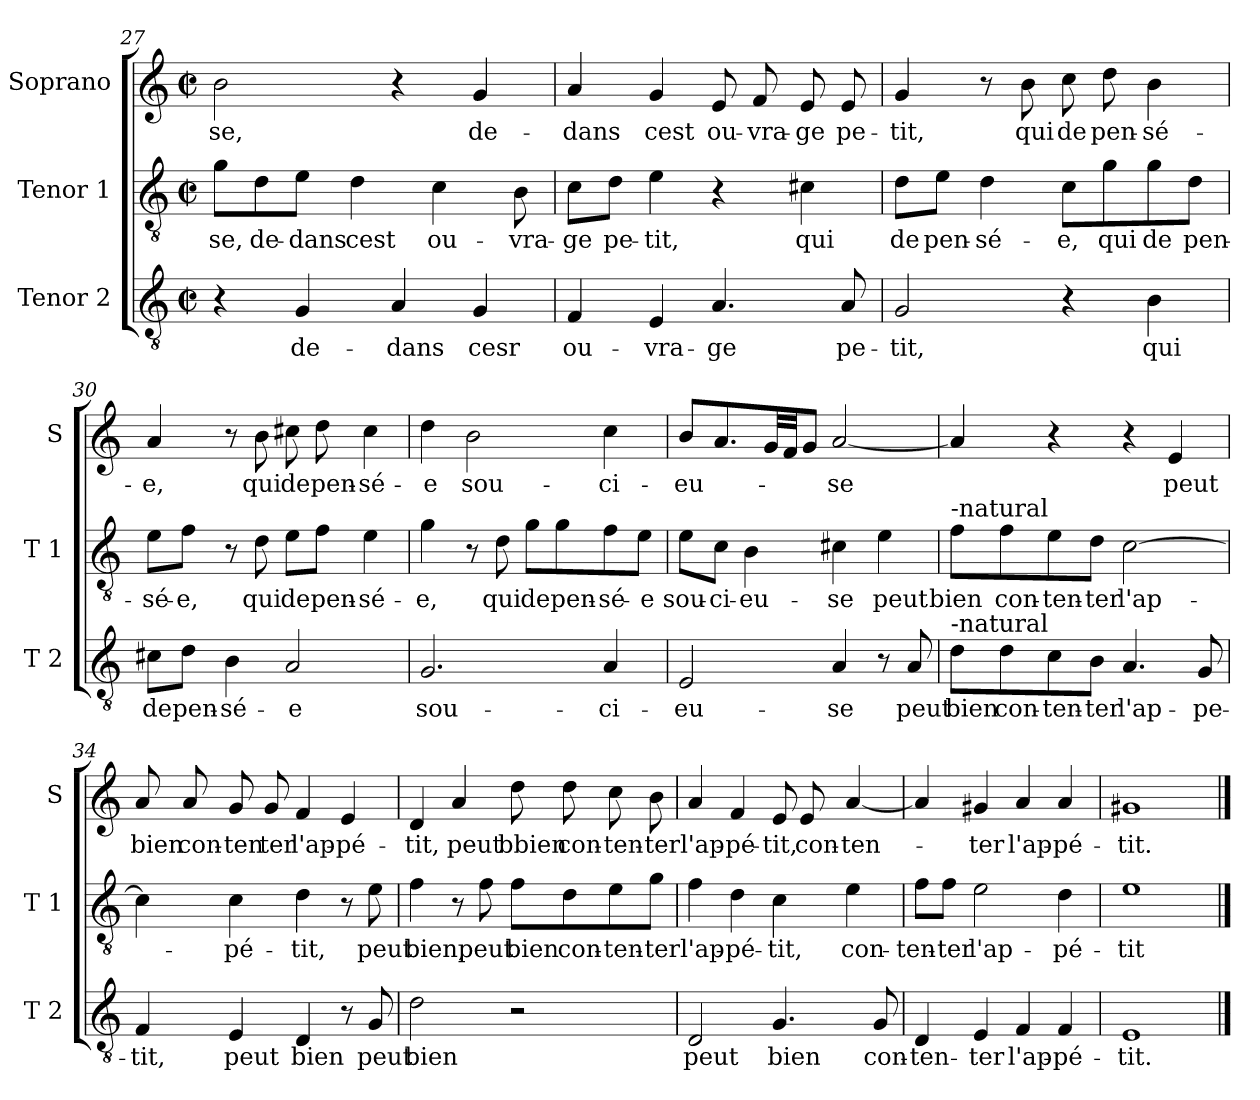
**kern	**text	**kern	**text	**kern	**text
*part3	*part3	*part2	*part2	*part1	*part1
*staff3	*staff3	*staff2	*staff2	*staff1	*staff1
*I"Tenor 2	*	*I"Tenor 1	*	*I"Soprano	*
*I'T 2	*	*I'T 1	*	*I'S	*
*clefGv2	*	*clefGv2	*	*clefG2	*
*k[]	*	*k[]	*	*k[]	*
*C:	*	*C:	*	*C:	*
*M2/2	*	*M2/2	*	*M2/2	*
*met(c|)	*	*met(c|)	*	*met(c|)	*
=27	=27	=27	=27	=27	=27
!	!	!	!LO:LY:b	!	!LO:LY:b
4r	.	8g\L	-se,	2b\	-se,
!	!	!	!LO:LY:b	!	!
.	.	8d\	de-	.	.
!	!LO:LY:b	!	!LO:LY:b	!	!
4G/	de-	8e\J	-dans	.	.
!	!	!	!LO:LY:b	!	!
.	.	4d\	cest	.	.
!	!LO:LY:b	!	!	!	!
4A/	-dans	.	.	4r	.
!	!	!	!LO:LY:b	!	!
.	.	4c\	ou-	.	.
!	!LO:LY:b	!	!	!	!LO:LY:b
4G/	cesr	.	.	4g/	de-
!	!	!	!LO:LY:b	!	!
.	.	8B\	-vra-	.	.
=28	=28	=28	=28	=28	=28
!	!LO:LY:b	!	!LO:LY:b	!	!LO:LY:b
4F/	ou-	8c\L	-ge	4a/	-dans
!	!	!	!LO:LY:b	!	!
.	.	8d\J	pe-	.	.
!	!LO:LY:b	!	!LO:LY:b	!	!LO:LY:b
4E/	-vra-	4e\	-tit,	4g/	cest
!	!LO:LY:b	!	!	!	!LO:LY:b
4.A/	-ge	4r	.	8e/	ou-
!	!	!	!	!	!LO:LY:b
.	.	.	.	8f/	-vra-
!	!	!	!LO:LY:b	!	!LO:LY:b
.	.	4c#X\	qui	8e/	-ge
!	!LO:LY:b	!	!	!	!LO:LY:b
8A/	pe-	.	.	8e/	pe-
!!LO:LB:g=z
=29	=29	=29	=29	=29	=29
!	!LO:LY:b	!	!LO:LY:b	!	!LO:LY:b
2G/	-tit,	8d\L	de	4g/	-tit,
!	!	!	!LO:LY:b	!	!
.	.	8e\J	pen-	.	.
!	!	!	!LO:LY:b	!	!
.	.	4d\	-sé-	8r	.
!	!	!	!	!	!LO:LY:b
.	.	.	.	8b\	qui
!	!	!	!LO:LY:b	!	!LO:LY:b
4r	.	8c\L	-e,	8cc\	de
!	!	!	!LO:LY:b	!	!LO:LY:b
.	.	8g\	qui	8dd\	pen-
!	!LO:LY:b	!	!LO:LY:b	!	!LO:LY:b
4B\	qui	8g\	de	4b\	-sé-
!	!	!	!LO:LY:b	!	!
.	.	8d\J	pen-	.	.
=30	=30	=30	=30	=30	=30
!	!LO:LY:b	!	!LO:LY:b	!	!LO:LY:b
8c#X\L	de	8e\L	-sé-	4a/	-e,
!	!LO:LY:b	!	!LO:LY:b	!	!
8d\J	pen-	8f\J	-e,	.	.
!	!LO:LY:b	!	!	!	!
4B\	-sé-	8r	.	8r	.
!	!	!	!LO:LY:b	!	!LO:LY:b
.	.	8d\	qui	8b\	qui
!	!LO:LY:b	!	!LO:LY:b	!	!LO:LY:b
2A/	-e	8e\L	de	8cc#X\	de
!	!	!	!LO:LY:b	!	!LO:LY:b
.	.	8f\J	pen-	8dd\	pen-
!	!	!	!LO:LY:b	!	!LO:LY:b
.	.	4e\	-sé-	4cc#\	-sé-
=31	=31	=31	=31	=31	=31
!	!LO:LY:b	!	!LO:LY:b	!	!LO:LY:b
2.G/	sou-	4g\	-e,	4dd\	-e
!	!	!	!	!	!LO:LY:b
.	.	8r	.	2b\	sou-
!	!	!	!LO:LY:b	!	!
.	.	8d\	qui	.	.
!	!	!	!LO:LY:b	!	!
.	.	8g\L	de	.	.
!	!	!	!LO:LY:b	!	!
.	.	8g\	pen-	.	.
!	!LO:LY:b	!	!LO:LY:b	!	!LO:LY:b
4A/	-ci-	8f\	-sé-	4cc\	-ci-
!	!	!	!LO:LY:b	!	!
.	.	8e\J	-e	.	.
!!LO:LB:g=z
=32	=32	=32	=32	=32	=32
!	!LO:LY:b	!	!LO:LY:b	!	!LO:LY:b
2E/	-eu-	8e\L	sou-	8b/L	-eu-
!	!	!	!LO:LY:b	!	!
.	.	8c\J	-ci-	8.a/	.
!	!	!	!LO:LY:b	!	!
.	.	4B\	-eu-	.	.
.	.	.	.	32g/LL	.
.	.	.	.	32f/JJ	.
.	.	.	.	8g/J	.
!	!LO:LY:b	!	!LO:LY:b	!	!LO:LY:b
4A/	-se	4c#X\	-se	[2a/	-se
!	!	!	!LO:LY:b	!	!
8r	.	4e\	peut	.	.
!	!LO:LY:b	!	!	!	!
8A/	peut	.	.	.	.
=33	=33	=33	=33	=33	=33
!	!	!LO:TX:a:t=-natural	!	!	!
!LO:TX:a:t=-natural	!	!	!	!	!
!	!LO:LY:b	!	!LO:LY:b	!	!
8d\L	bien	8f\L	bien	4a/]	.
!	!LO:LY:b	!	!LO:LY:b	!	!
8d\	con-	8f\	con-	.	.
!	!LO:LY:b	!	!LO:LY:b	!	!
8c\	-ten-	8e\	-ten-	4r	.
!	!LO:LY:b	!	!LO:LY:b	!	!
8B\J	-ter	8d\J	-ter	.	.
!	!LO:LY:b	!	!LO:LY:b	!	!
4.A/	l'ap-	[2c\	l'ap-	4r	.
!	!	!	!	!	!LO:LY:b
.	.	.	.	4e/	peut
!	!LO:LY:b	!	!	!	!
8G/	-pe-	.	.	.	.
=34	=34	=34	=34	=34	=34
!	!LO:LY:b	!	!	!	!LO:LY:b
4F/	-tit,	4c\]	.	8a/	bien
!	!	!	!	!	!LO:LY:b
.	.	.	.	8a/	con-
!	!LO:LY:b	!	!LO:LY:b	!	!LO:LY:b
4E/	peut	4c\	-pé-	8g/	-ten
!	!	!	!	!	!LO:LY:b
.	.	.	.	8g/	ter
!	!LO:LY:b	!	!LO:LY:b	!	!LO:LY:b
4D/	bien	4d\	-tit,	4f/	l'ap-
!	!	!	!	!	!LO:LY:b
8r	.	8r	.	4e/	-pé-
!	!LO:LY:b	!	!LO:LY:b	!	!
8G/	peut	8e\	peut	.	.
!!LO:LB:g=z
=35	=35	=35	=35	=35	=35
!	!LO:LY:b	!	!LO:LY:b	!	!LO:LY:b
2d\	bien	4f\	bien,	4d/	-tit,
!	!	!	!	!	!LO:LY:b
.	.	8r	.	4a/	peut
!	!	!	!LO:LY:b	!	!
.	.	8f\	peut	.	.
!	!	!	!LO:LY:b	!	!LO:LY:b
2r	.	8f\L	bien	8dd\	bbien
!	!	!	!LO:LY:b	!	!LO:LY:b
.	.	8d\	con-	8dd\	con-
!	!	!	!LO:LY:b	!	!LO:LY:b
.	.	8e\	-ten-	8cc\	-ten-
!	!	!	!LO:LY:b	!	!LO:LY:b
.	.	8g\J	-ter	8b\	-ter
=36	=36	=36	=36	=36	=36
!	!LO:LY:b	!	!LO:LY:b	!	!LO:LY:b
2D/	peut	4f\	l'ap-	4a/	l'ap-
!	!	!	!LO:LY:b	!	!LO:LY:b
.	.	4d\	-pé-	4f/	-pé-
!	!LO:LY:b	!	!LO:LY:b	!	!LO:LY:b
4.G/	bien	4c\	-tit,	8e/	-tit,
!	!	!	!	!	!LO:LY:b
.	.	.	.	8e/	con-
!	!	!	!LO:LY:b	!	!LO:LY:b
.	.	4e\	con-	[4a/	-ten-
!	!LO:LY:b	!	!	!	!
8G/	con-	.	.	.	.
=37	=37	=37	=37	=37	=37
!	!LO:LY:b	!	!LO:LY:b	!	!
4D/	-ten-	8f\L	-ten-	4a/]	.
!	!	!	!LO:LY:b	!	!
.	.	8f\J	-ter	.	.
!	!LO:LY:b	!	!LO:LY:b	!	!LO:LY:b
4E/	-ter	2e\	l'ap-	4g#X/	-ter
!	!LO:LY:b	!	!	!	!LO:LY:b
4F/	l'ap-	.	.	4a/	l'ap-
!	!LO:LY:b	!	!LO:LY:b	!	!LO:LY:b
4F/	-pé-	4d\	-pé-	4a/	-pé-
=38	=38	=38	=38	=38	=38
!	!LO:LY:b	!	!LO:LY:b	!	!LO:LY:b
1E	-tit.	1e	-tit	1g#X	-tit.
==	==	==	==	==	==
*-	*-	*-	*-	*-	*-
